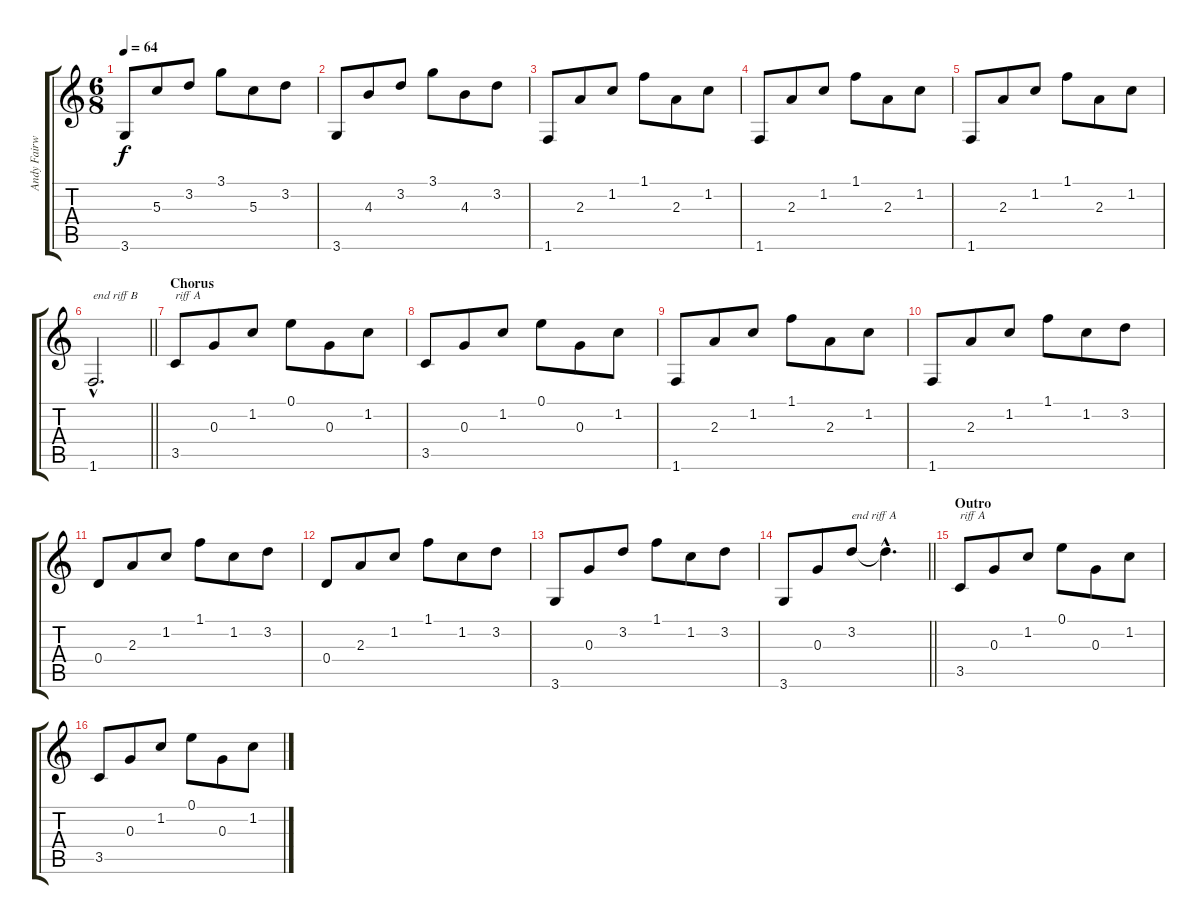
\track ("Andy Fairweather Low Guitar I" "Andy Fairw") {instrument electricguitarjazz}
\staff {score tabs}
\tuning (E4 B3 G3 D3 A2 E2) {hide}
\ts (6 8)
\tempo 64
\clef g2
\ks c
3.6.8{dy f} 5.3.8 3.2.8 3.1.8 5.3.8 3.2.8 |
3.6.8 4.3.8 3.2.8 3.1.8 4.3.8 3.2.8 |
1.6.8 2.3.8 1.2.8 1.1.8 2.3.8 1.2.8 |
1.6.8 2.3.8 1.2.8 1.1.8 2.3.8 1.2.8 |
1.6.8 2.3.8 1.2.8 1.1.8 2.3.8 1.2.8 |
\barLineRight lightlight
1.6{hac}.2{d txt "end riff B"} |
\section ("" "Chorus")
3.5.8{txt "riff A"} 0.3.8 1.2.8 0.1.8 0.3.8 1.2.8 |
3.5.8 0.3.8 1.2.8 0.1.8 0.3.8 1.2.8 |
1.6.8 2.3.8 1.2.8 1.1.8 2.3.8 1.2.8 |
1.6.8 2.3.8 1.2.8 1.1.8 1.2.8 3.2.8 |
0.4.8 2.3.8 1.2.8 1.1.8 1.2.8 3.2.8 |
0.4.8 2.3.8 1.2.8 1.1.8 1.2.8 3.2.8 |
3.6.8 0.3.8 3.2.8 1.1.8 1.2.8 3.2.8 |
\barLineRight lightlight
3.6.8 0.3.8 3.2.8{txt "end riff A"} 3.2{hac t}.4{d} |
\section ("" "Outro")
3.5.8{txt "riff A"} 0.3.8 1.2.8 0.1.8 0.3.8 1.2.8 |
3.5.8 0.3.8 1.2.8 0.1.8 0.3.8 1.2.8
